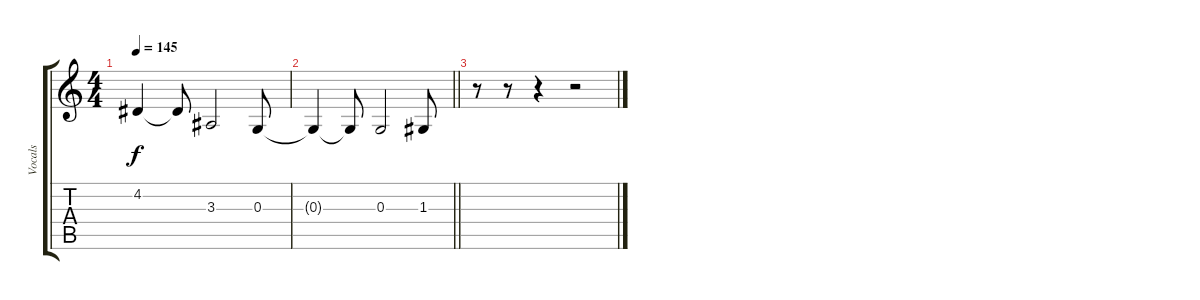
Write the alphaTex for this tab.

\track ("Vocals" "Vocals") {instrument baritonesax bank 1}
\staff {score tabs}
\tuning (E4 B3 G3 D3 A2 E2) {hide}
\ts (4 4)
\tempo 145
\clef g2
\ks c
4.2{t}.4{dy f} 4.2{t}.8 3.3.2 0.3.8 |
\barLineRight lightlight
0.3{t}.4 0.3{t}.8 0.3.2 1.3.8 |
r.8 r.8 r.4 r.2
